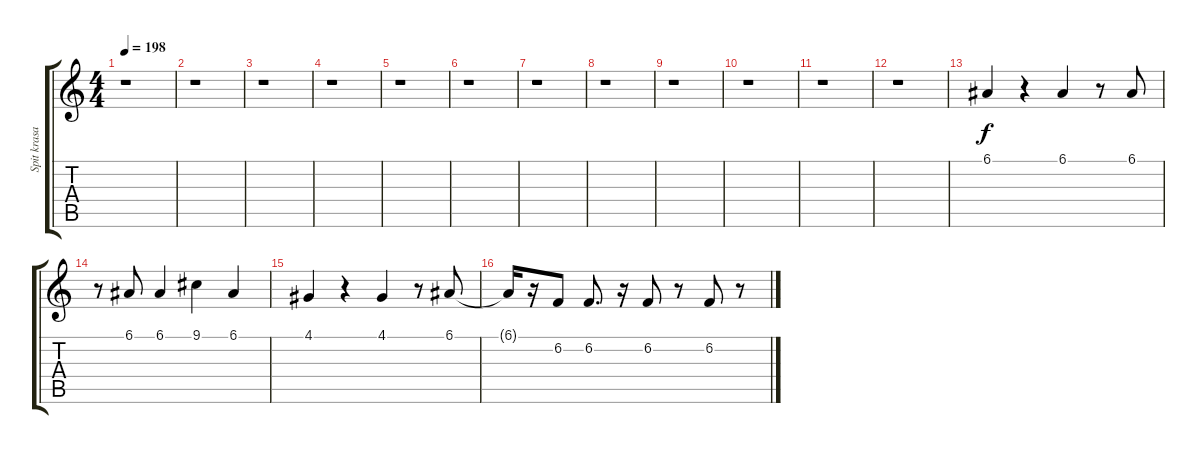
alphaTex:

\track ("Spit krasavica" "Spit krasa") {instrument stringensemble1}
\staff {score tabs}
\tuning (E4 B3 G3 D3 A2 E2) {hide}
\ts (4 4)
\tempo 198
\clef g2
\ks c
r.1{dy f} |
r.1 |
r.1 |
r.1 |
r.1 |
r.1 |
r.1 |
r.1 |
r.1 |
r.1 |
r.1 |
r.1 |
6.1.4 r.4 6.1.4 r.8 6.1.8 |
r.8 6.1.8 6.1.4 9.1.4 6.1.4 |
4.1.4 r.4 4.1.4 r.8 6.1.8 |
6.1{t}.16 r.16 6.2.8 6.2.8{d} r.16 6.2.8 r.8 6.2.8 r.8
